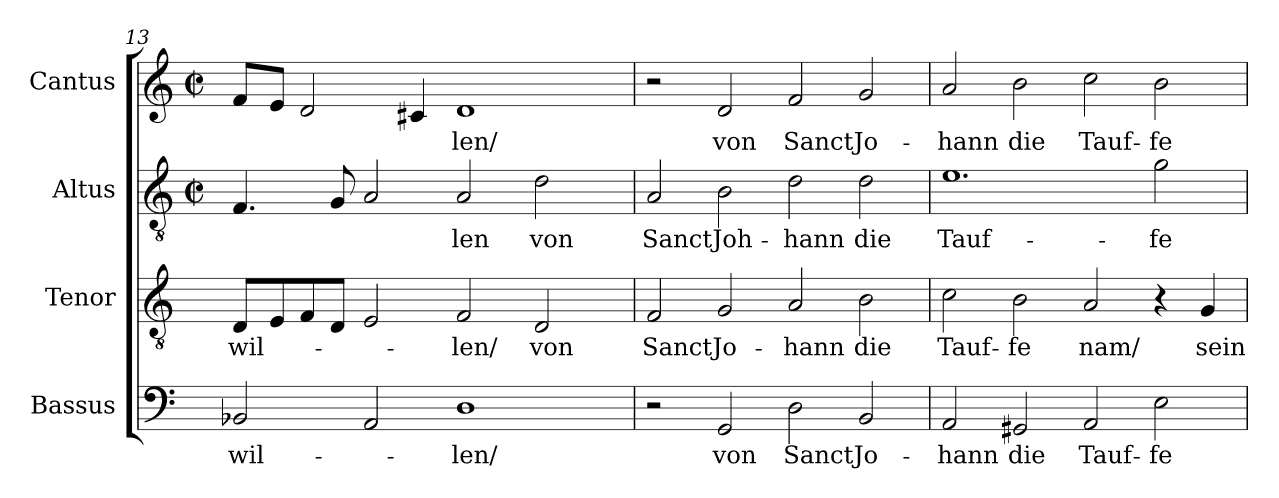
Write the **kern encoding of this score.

**kern	**text	**kern	**text	**kern	**text	**kern	**text
*part4	*part4	*part3	*part3	*part2	*part2	*part1	*part1
*staff4	*staff4	*staff3	*staff3	*staff2	*staff2	*staff1	*staff1
*I"Bassus	*	*I"Tenor	*	*I"Altus	*	*I"Cantus	*
!!LO:PB:g=z
*clefF4	*	*clefGv2	*	*clefGv2	*	*clefG2	*
*	*	*	*	*M2/2	*	*M2/2	*
*	*	*	*	*met(c|)	*	*met(c|)	*
=13	=13	=13	=13	=13	=13	=13	=13
!	!LO:LY:b:cj	!	!LO:LY:b:cj	!	!	!	!
*	*	*^	*	*^	*	*	*
2BB-X/	wil-	8D/L	64ryy	wil-	4.F/	64ryy	.	8f/L	.
.	.	.	1ryy	.	.	1ryy	.	.	.
.	.	8E/	.	.	.	.	.	8e/J	.
.	.	8F/	.	.	.	.	.	2d/	.
.	.	8D/J	.	.	8G/	.	.	.	.
2AA/	.	2E/	.	.	2A/	.	.	.	.
.	.	.	.	.	.	.	.	4c#X/	.
!	!LO:LY:b:cj	!	!	!LO:LY:b:cj	!	!	!LO:LY:b:cj	!	!LO:LY:b:cj
1D	-len/	2F/	.	-len/	2A/	.	-len	1d	-len/
.	.	.	2ryy	.	.	2ryy	.	.	.
!	!	!	!	!LO:LY:b:cj	!	!	!LO:LY:b:cj	!	!
.	.	2D/	.	von	2d\	.	von	.	.
.	.	.	4ryy	.	.	4ryy	.	.	.
.	.	.	8...ryy	.	.	8...ryy	.	.	.
=14	=14	=14	=14	=14	=14	=14	=14	=14	=14
!	!	!	!	!LO:LY:b:cj	!	!	!LO:LY:b:cj	!	!
*	*	*v	*v	*	*	*	*	*	*
*	*	*	*	*v	*v	*	*	*
2r	.	2F/	Sanct	2A/	Sanct	2r	.
!	!LO:LY:b:cj	!	!LO:LY:b:cj	!	!LO:LY:b	!	!LO:LY:b:cj
2GG/	von	2G/	Jo-	2B\	Joh-	2d/	von
!	!LO:LY:b:cj	!	!LO:LY:b:cj	!	!LO:LY:b:cj	!	!LO:LY:b:cj
2D\	Sanct	2A/	-hann	2d\	-hann	2f/	Sanct
!	!LO:LY:b:cj	!	!LO:LY:b:cj	!	!LO:LY:b:cj	!	!LO:LY:b:cj
2BB/	Jo-	2B\	die	2d\	die	2g/	Jo-
=15	=15	=15	=15	=15	=15	=15	=15
!	!LO:LY:b:cj	!	!LO:LY:b:cj	!	!LO:LY:b:cj	!	!LO:LY:b:cj
2AA/	-hann	2c\	Tauf-	1.e	Tauf-	2a/	-hann
!	!LO:LY:b:cj	!	!LO:LY:b:cj	!	!	!	!LO:LY:b:cj
2GG#X/	die	2B\	-fe	.	.	2b\	die
!	!LO:LY:b:cj	!	!LO:LY:b:cj	!	!	!	!LO:LY:b:cj
2AA/	Tauf-	2A/	nam/	.	.	2cc\	Tauf-
!	!LO:LY:b:rj	!	!	!	!LO:LY:b:cj	!	!LO:LY:b:rj
2E\	-fe	4r	.	2g\	-fe	2b\	-fe
!	!	!	!LO:LY:b:cj	!	!	!	!
.	.	4G/	sein	.	.	.	.
=	=	=	=	=	=	=	=
*-	*-	*-	*-	*-	*-	*-	*-
